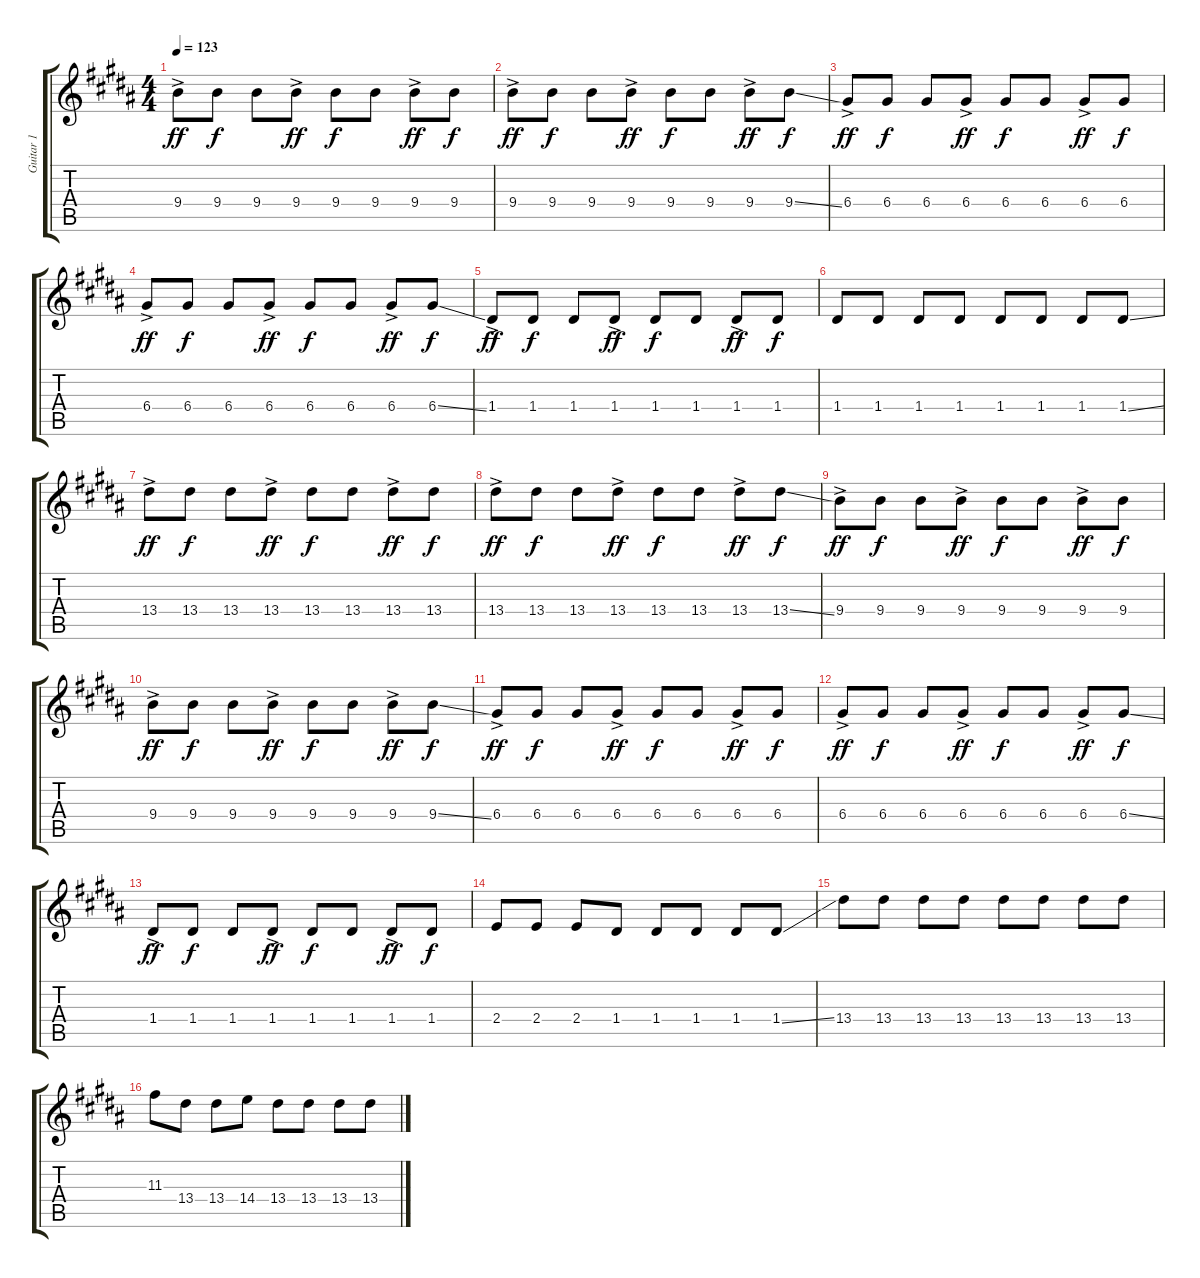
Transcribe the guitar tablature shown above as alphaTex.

\track ("Guitar 1" "Guitar 1") {instrument electricguitarjazz}
\staff {score tabs}
\tuning (E4 B3 G3 D3 A2 E2) {hide}
\ts (4 4)
\tempo 123
\clef g2
\ks g#minor
9.4{ac}.8{dy ff} 9.4.8{dy f} 9.4.8 9.4{ac}.8{dy ff} 9.4.8{dy f} 9.4.8 9.4{ac}.8{dy ff} 9.4.8{dy f} |
9.4{ac}.8{dy ff} 9.4.8{dy f} 9.4.8 9.4{ac}.8{dy ff} 9.4.8{dy f} 9.4.8 9.4{ac}.8{dy ff} 9.4{ss}.8{dy f} |
6.4{ac}.8{dy ff} 6.4.8{dy f} 6.4.8 6.4{ac}.8{dy ff} 6.4.8{dy f} 6.4.8 6.4{ac}.8{dy ff} 6.4.8{dy f} |
6.4{ac}.8{dy ff} 6.4.8{dy f} 6.4.8 6.4{ac}.8{dy ff} 6.4.8{dy f} 6.4.8 6.4{ac}.8{dy ff} 6.4{ss}.8{dy f} |
1.4{ac}.8{dy ff} 1.4.8{dy f} 1.4.8 1.4{ac}.8{dy ff} 1.4.8{dy f} 1.4.8 1.4{ac}.8{dy ff} 1.4.8{dy f} |
1.4.8 1.4.8 1.4.8 1.4.8 1.4.8 1.4.8 1.4.8 1.4{ss}.8 |
13.4{ac}.8{dy ff} 13.4.8{dy f} 13.4.8 13.4{ac}.8{dy ff} 13.4.8{dy f} 13.4.8 13.4{ac}.8{dy ff} 13.4.8{dy f} |
13.4{ac}.8{dy ff} 13.4.8{dy f} 13.4.8 13.4{ac}.8{dy ff} 13.4.8{dy f} 13.4.8 13.4{ac}.8{dy ff} 13.4{ss}.8{dy f} |
9.4{ac}.8{dy ff} 9.4.8{dy f} 9.4.8 9.4{ac}.8{dy ff} 9.4.8{dy f} 9.4.8 9.4{ac}.8{dy ff} 9.4.8{dy f} |
9.4{ac}.8{dy ff} 9.4.8{dy f} 9.4.8 9.4{ac}.8{dy ff} 9.4.8{dy f} 9.4.8 9.4{ac}.8{dy ff} 9.4{ss}.8{dy f} |
6.4{ac}.8{dy ff} 6.4.8{dy f} 6.4.8 6.4{ac}.8{dy ff} 6.4.8{dy f} 6.4.8 6.4{ac}.8{dy ff} 6.4.8{dy f} |
6.4{ac}.8{dy ff} 6.4.8{dy f} 6.4.8 6.4{ac}.8{dy ff} 6.4.8{dy f} 6.4.8 6.4{ac}.8{dy ff} 6.4{ss}.8{dy f} |
1.4{ac}.8{dy ff} 1.4.8{dy f} 1.4.8 1.4{ac}.8{dy ff} 1.4.8{dy f} 1.4.8 1.4{ac}.8{dy ff} 1.4.8{dy f} |
2.4.8 2.4.8 2.4.8 1.4.8 1.4.8 1.4.8 1.4.8 1.4{ss}.8 |
13.4.8{volume 14} 13.4.8 13.4.8 13.4.8 13.4.8 13.4.8 13.4.8 13.4.8 |
11.3.8 13.4.8 13.4.8 14.4.8 13.4.8 13.4.8 13.4.8 13.4{ss}.8
